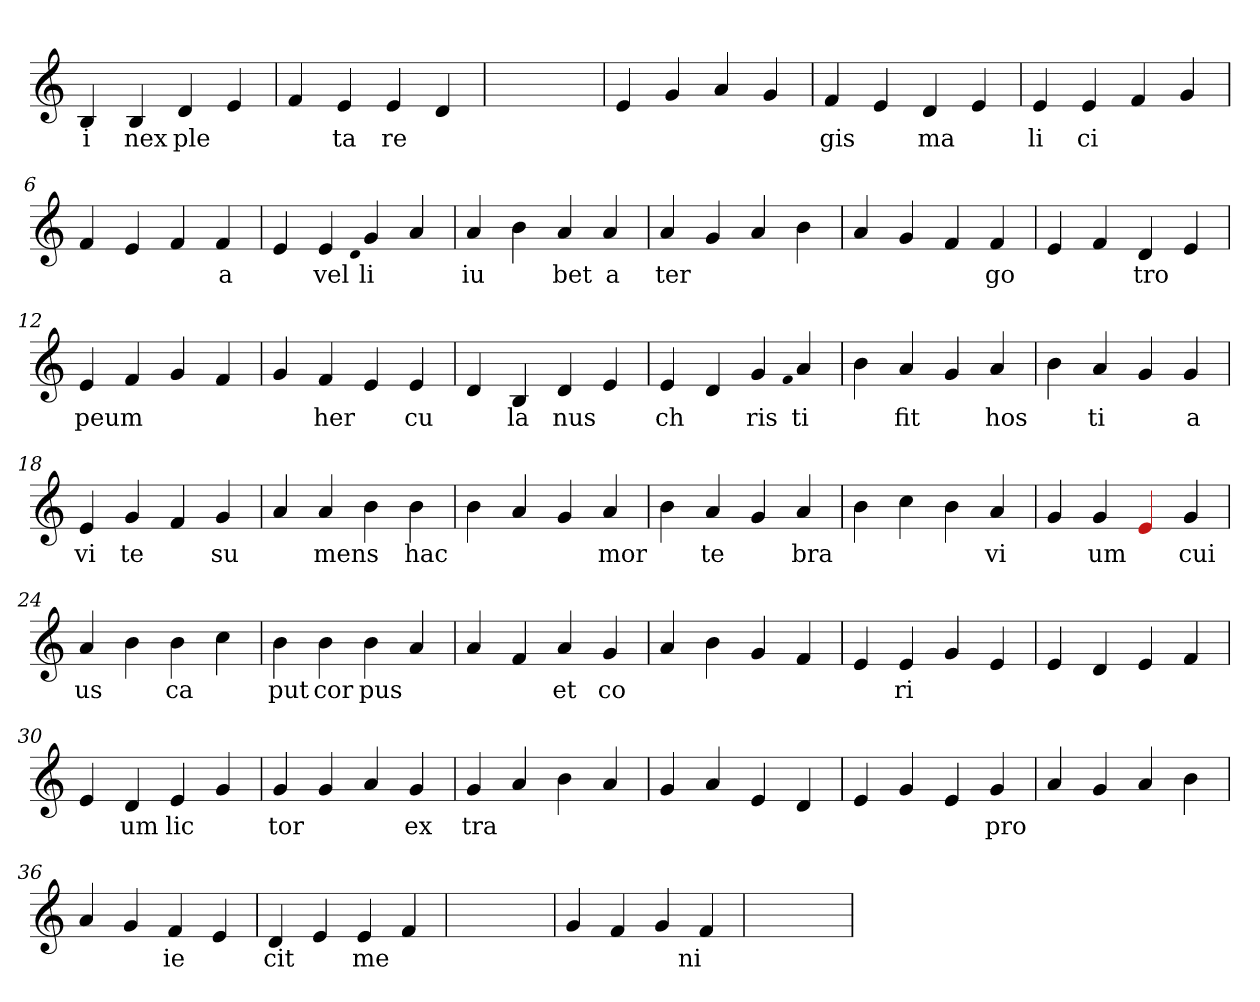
**kern	**text
*part1	*part1
*staff1	*staff1
*clefG2	*
=1	=1
4B	i
4B	nex
4d	ple
4e	.
=2	=2
4f	.
4e	ta
4e	re
4d	.
=3	=3
1ryy	.
=3	=3
4e	.
4g	.
4a	.
4g	.
=4	=4
4f	gis
4e	.
4d	ma
4e	.
=5	=5
4e	li
4e	ci
4f	.
4g	.
=6	=6
4f	.
4e	.
4f	.
4f	a
=7	=7
4e	.
4e	vel
qqd	.
4g	li
4a	.
=8	=8
4a	iu
4b	.
4a	bet
4a	a
=9	=9
4a	ter
4g	.
4a	.
4b	.
=10	=10
4a	.
4g	.
4f	.
4f	go
=11	=11
4e	.
4f	.
4d	tro
4e	.
=12	=12
4e	peum
4f	.
4g	.
4f	.
=13	=13
4g	.
4f	her
4e	.
4e	cu
=14	=14
4d	.
4B	la
4d	nus
4e	.
=15	=15
4e	ch
4d	.
4g	ris
qqf	.
4a	ti
=16	=16
4b	.
4a	fit
4g	.
4a	hos
=17	=17
4b	.
4a	ti
4g	.
4g	a
=18	=18
4e	vi
4g	te
4f	.
4g	su
=19	=19
4a	.
4a	mens
4b	.
4b	hac
=20	=20
4b	.
4a	.
4g	.
4a	mor
=21	=21
4b	.
4a	te
4g	.
4a	bra
=22	=22
4b	.
4cc	.
4b	.
4a	vi
=23	=23
4g	.
4g	um
4Re	.
4g	cui
=24	=24
4a	us
4b	.
4b	ca
4cc	.
=25	=25
4b	put
4b	cor
4b	pus
4a	.
=26	=26
4a	.
4f	.
4a	et
4g	co
=27	=27
4a	.
4b	.
4g	.
4f	.
=28	=28
4e	.
4e	ri
4g	.
4e	.
=29	=29
4e	.
4d	.
4e	.
4f	.
=30	=30
4e	.
4d	um
4e	lic
4g	.
=31	=31
4g	tor
4g	.
4a	.
4g	ex
=32	=32
4g	tra
4a	.
4b	.
4a	.
=33	=33
4g	.
4a	.
4e	.
4d	.
=34	=34
4e	.
4g	.
4e	.
4g	pro
=35	=35
4a	.
4g	.
4a	.
4b	.
=36	=36
4a	.
4g	.
4f	ie
4e	.
=37	=37
4d	cit
4e	.
4e	me
4f	.
=38	=38
1ryy	.
=38	=38
4g	.
4f	.
4g	.
4f	ni
=39	=39
1ryy	.
=	=
*-	*-
